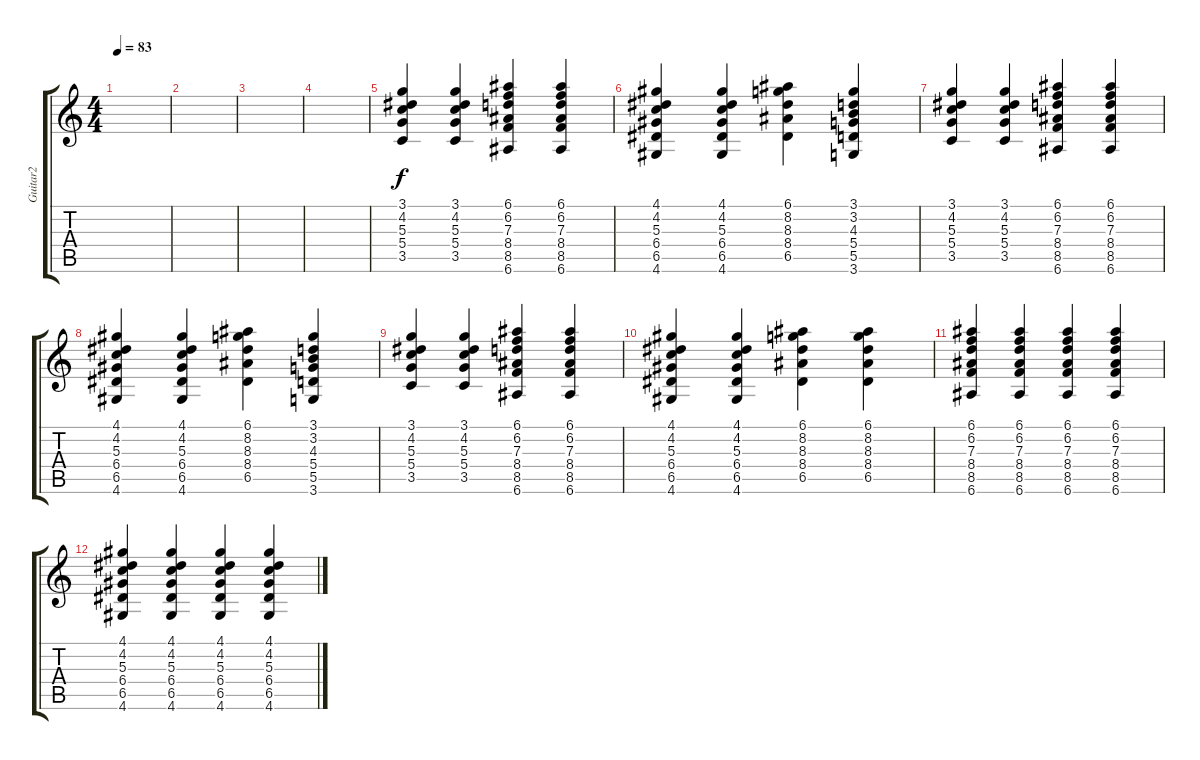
\track ("Guitar2" "Guitar2") {instrument overdrivenguitar}
\staff {score tabs}
\tuning (E4 B3 G3 D3 A2 E2) {hide}
\ts (4 4)
\tempo 83
\clef g2
\ks c
|
|
|
|
(3.1 4.2 5.3 5.4 3.5).4{volume 10 instrument overdrivenguitar} (3.1 4.2 5.3 5.4 3.5).4 (6.1 6.2 7.3 8.4 8.5 6.6).4 (6.1 6.2 7.3 8.4 8.5 6.6).4 |
(4.1 4.2 5.3 6.4 6.5 4.6).4 (4.1 4.2 5.3 6.4 6.5 4.6).4 (6.1 8.2 8.3 8.4 6.5).4 (3.1 3.2 4.3 5.4 5.5 3.6).4 |
(3.1 4.2 5.3 5.4 3.5).4 (3.1 4.2 5.3 5.4 3.5).4 (6.1 6.2 7.3 8.4 8.5 6.6).4 (6.1 6.2 7.3 8.4 8.5 6.6).4 |
(4.1 4.2 5.3 6.4 6.5 4.6).4 (4.1 4.2 5.3 6.4 6.5 4.6).4 (6.1 8.2 8.3 8.4 6.5).4 (3.1 3.2 4.3 5.4 5.5 3.6).4 |
(3.1 4.2 5.3 5.4 3.5).4 (3.1 4.2 5.3 5.4 3.5).4 (6.1 6.2 7.3 8.4 8.5 6.6).4 (6.1 6.2 7.3 8.4 8.5 6.6).4 |
(4.1 4.2 5.3 6.4 6.5 4.6).4 (4.1 4.2 5.3 6.4 6.5 4.6).4 (6.1 8.2 8.3 8.4 6.5).4 (6.1 8.2 8.3 8.4 6.5).4 |
(6.1 6.2 7.3 8.4 8.5 6.6).4 (6.1 6.2 7.3 8.4 8.5 6.6).4 (6.1 6.2 7.3 8.4 8.5 6.6).4 (6.1 6.2 7.3 8.4 8.5 6.6).4 |
(4.1 4.2 5.3 6.4 6.5 4.6).4 (4.1 4.2 5.3 6.4 6.5 4.6).4 (4.1 4.2 5.3 6.4 6.5 4.6).4 (4.1 4.2 5.3 6.4 6.5 4.6).4
